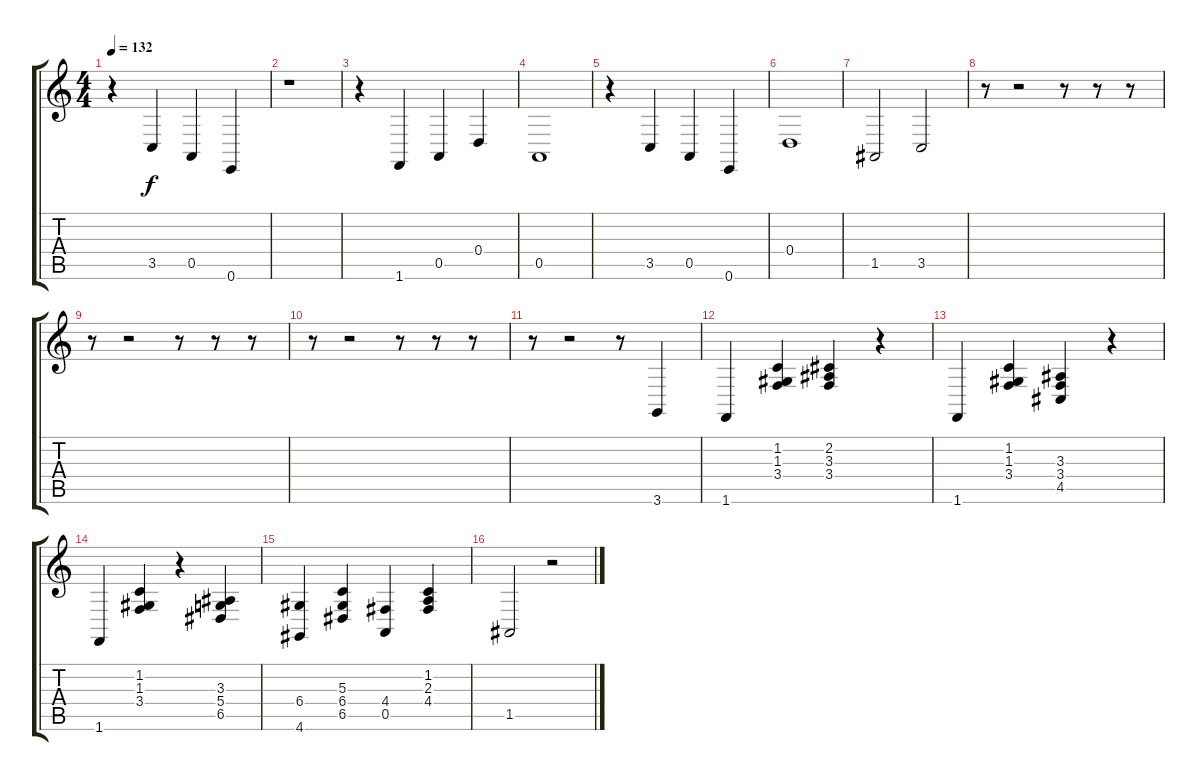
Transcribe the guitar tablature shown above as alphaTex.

\track "" {instrument stringensemble1}
\staff {score tabs}
\tuning (E4 B3 G3 D3 A2 E2) {hide}
\ts (4 4)
\tempo 132
\clef g2
\ks c
r.4{dy f} 3.5.4 0.5.4 0.6.4 |
r.1 |
r.4 1.6.4 0.5.4 0.4.4 |
0.5.1 |
r.4 3.5.4 0.5.4 0.6.4 |
0.4.1 |
1.5.2 3.5.2 |
r.8 r.2 r.8 r.8 r.8 |
r.8 r.2 r.8 r.8 r.8 |
r.8 r.2 r.8 r.8 r.8 |
r.8 r.2 r.8 3.6.4 |
1.6.4 (1.2 1.3 3.4).4 (2.2 3.3 3.4).4 r.4 |
1.6.4{volume 12} (1.2 1.3 3.4).4{volume 12} (3.3 3.4 4.5).4{volume 11} r.4{volume 10} |
1.6.4{volume 9} (1.2 1.3 3.4).4{volume 9} r.4{volume 8} (3.3 5.4 6.5).4{volume 7} |
(6.4 4.6).4{volume 6} (5.3 6.4 6.5).4{volume 6} (4.4 0.5).4{volume 5} (1.2 2.3 4.4).4{volume 4} |
1.5.2{volume 3} r.2
